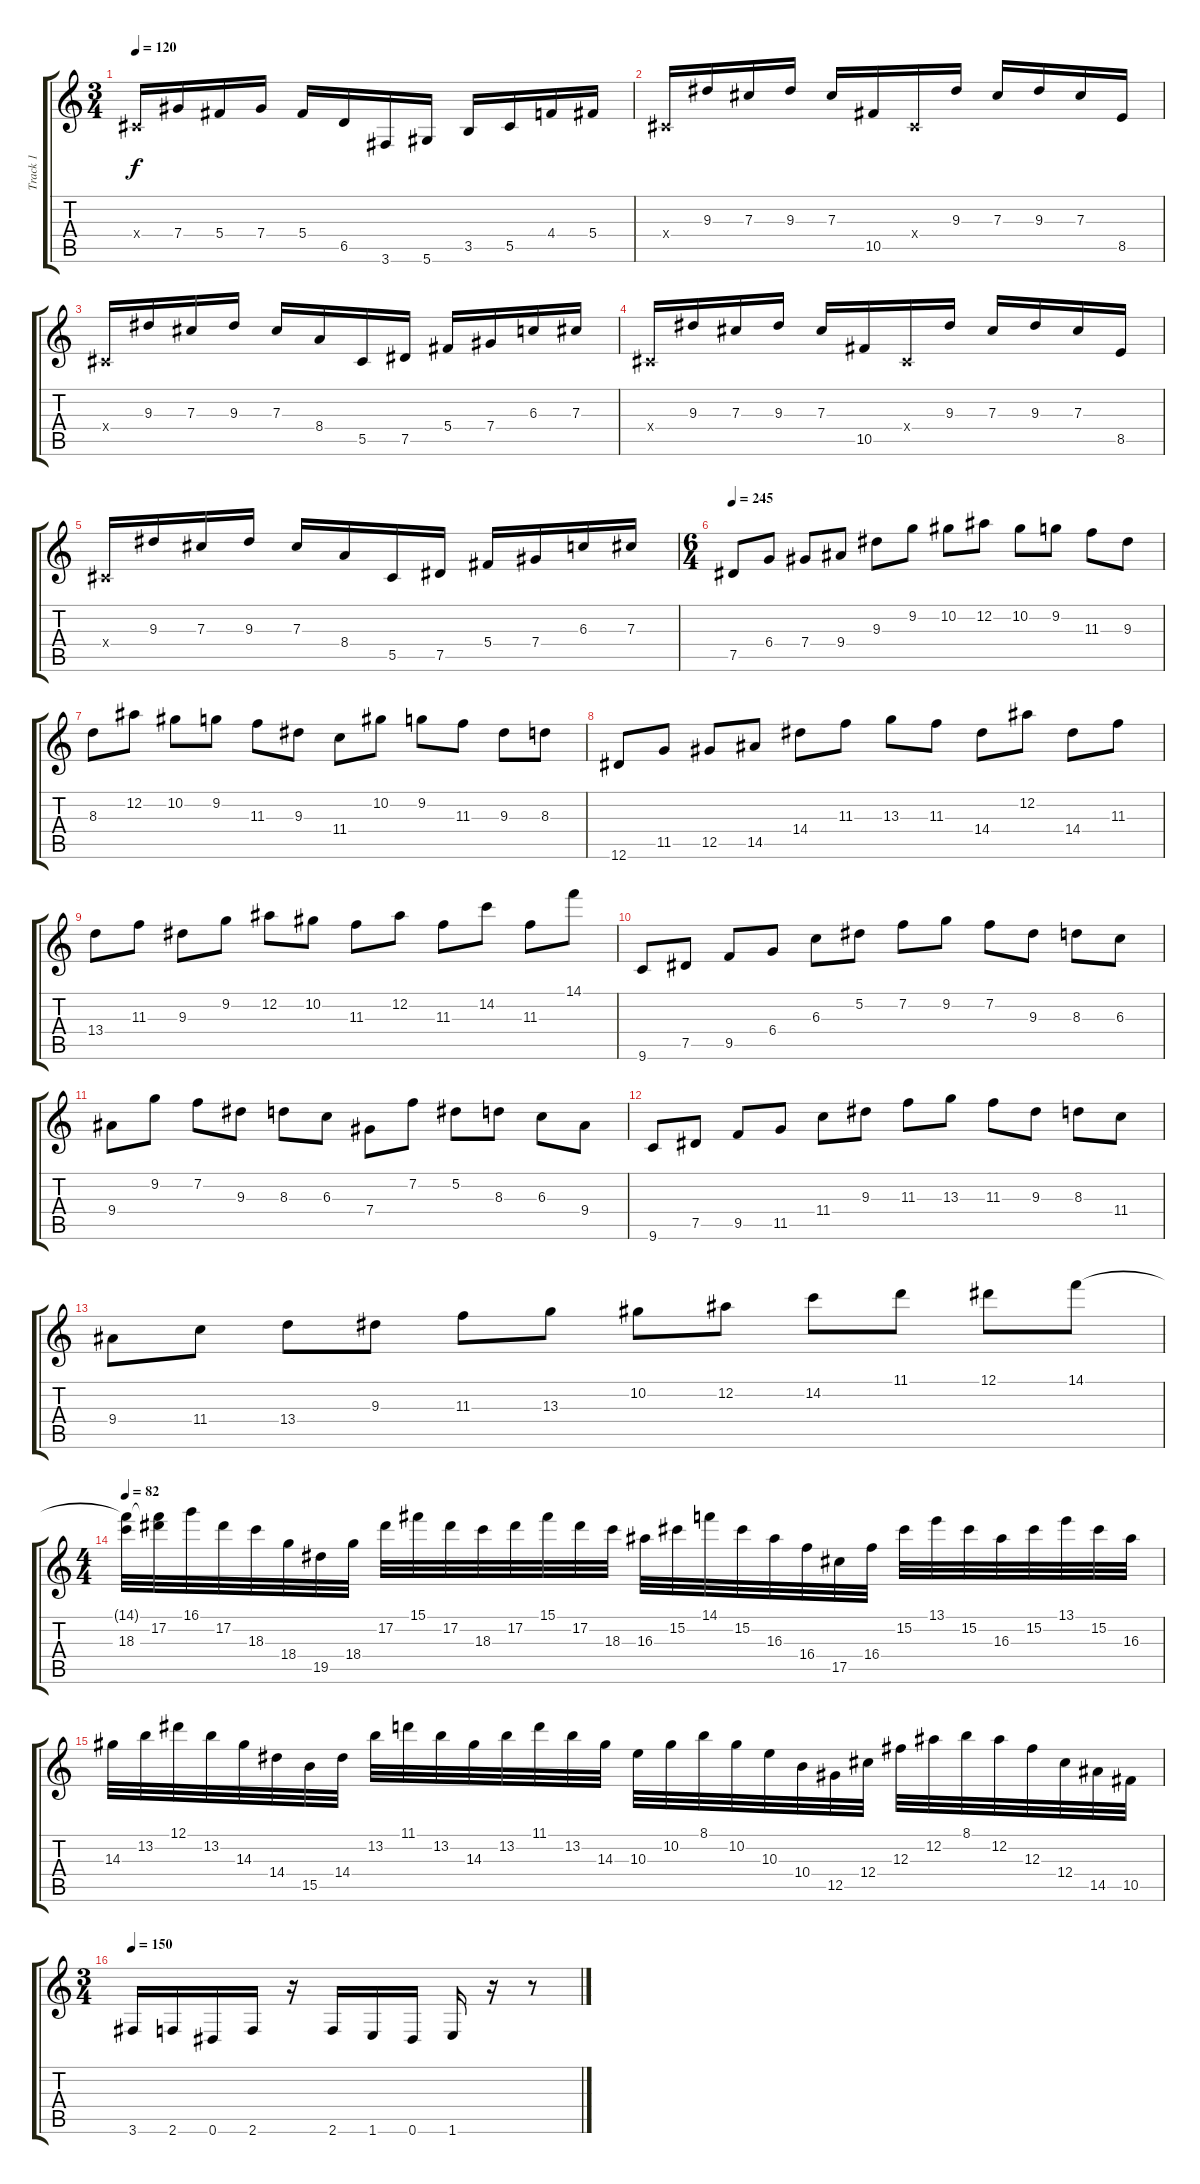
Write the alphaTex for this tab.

\track ("Track 1" "Track 1") {instrument distortionguitar}
\staff {score tabs}
\tuning (Eb4 Bb3 Gb3 Db3 Ab2 Eb2) {hide}
\ts (3 4)
\tempo 120
\clef g2
\ks c
0.4{x}.16{dy f} 7.4.16 5.4.16 7.4.16 5.4.16 6.5.16 3.6.16 5.6.16 3.5.16 5.5.16 4.4.16 5.4.16 |
0.4{x}.16 9.3.16 7.3.16 9.3.16 7.3.16 10.5.16 0.4{x}.16 9.3.16 7.3.16 9.3.16 7.3.16 8.5.16 |
0.4{x}.16 9.3.16 7.3.16 9.3.16 7.3.16 8.4.16 5.5.16 7.5.16 5.4.16 7.4.16 6.3.16 7.3.16 |
0.4{x}.16 9.3.16 7.3.16 9.3.16 7.3.16 10.5.16 0.4{x}.16 9.3.16 7.3.16 9.3.16 7.3.16 8.5.16 |
0.4{x}.16 9.3.16 7.3.16 9.3.16 7.3.16 8.4.16 5.5.16 7.5.16 5.4.16 7.4.16 6.3.16 7.3.16 |
\ts (6 4)
\tempo 245
7.5.8 6.4.8 7.4.8 9.4.8 9.3.8 9.2.8 10.2.8 12.2.8 10.2.8 9.2.8 11.3.8 9.3.8 |
8.3.8 12.2.8 10.2.8 9.2.8 11.3.8 9.3.8 11.4.8 10.2.8 9.2.8 11.3.8 9.3.8 8.3.8 |
12.6.8 11.5.8 12.5.8 14.5.8 14.4.8 11.3.8 13.3.8 11.3.8 14.4.8 12.2.8 14.4.8 11.3.8 |
13.4.8 11.3.8 9.3.8 9.2.8 12.2.8 10.2.8 11.3.8 12.2.8 11.3.8 14.2.8 11.3.8 14.1.8 |
9.6.8 7.5.8 9.5.8 6.4.8 6.3.8 5.2.8 7.2.8 9.2.8 7.2.8 9.3.8 8.3.8 6.3.8 |
9.4.8 9.2.8 7.2.8 9.3.8 8.3.8 6.3.8 7.4.8 7.2.8 5.2.8 8.3.8 6.3.8 9.4.8 |
9.6.8 7.5.8 9.5.8 11.5.8 11.4.8 9.3.8 11.3.8 13.3.8 11.3.8 9.3.8 8.3.8 11.4.8 |
9.4.8 11.4.8 13.4.8 9.3.8 11.3.8 13.3.8 10.2.8 12.2.8 14.2.8 11.1.8 12.1.8 14.1.8 |
\ts (4 4)
\tempo 82
(14.1{t} 18.3).32 (14.1{t} 17.2).32 16.1.32 17.2.32 18.3.32 18.4.32 19.5.32 18.4.32 17.2.32 15.1.32 17.2.32 18.3.32 17.2.32 15.1.32 17.2.32 18.3.32 16.3.32 15.2.32 14.1.32 15.2.32 16.3.32 16.4.32 17.5.32 16.4.32 15.2.32 13.1.32 15.2.32 16.3.32 15.2.32 13.1.32 15.2.32 16.3.32 |
14.3.32 13.2.32 12.1.32 13.2.32 14.3.32 14.4.32 15.5.32 14.4.32 13.2.32 11.1.32 13.2.32 14.3.32 13.2.32 11.1.32 13.2.32 14.3.32 10.3.32 10.2.32 8.1.32 10.2.32 10.3.32 10.4.32 12.5.32 12.4.32 12.3.32 12.2.32 8.1.32 12.2.32 12.3.32 12.4.32 14.5.32 10.5.32 |
\ts (3 4)
\tempo 150
3.6.16 2.6.16 0.6.16 2.6.16 r.16 2.6.16 1.6.16 0.6.16 1.6.16 r.16 r.8
